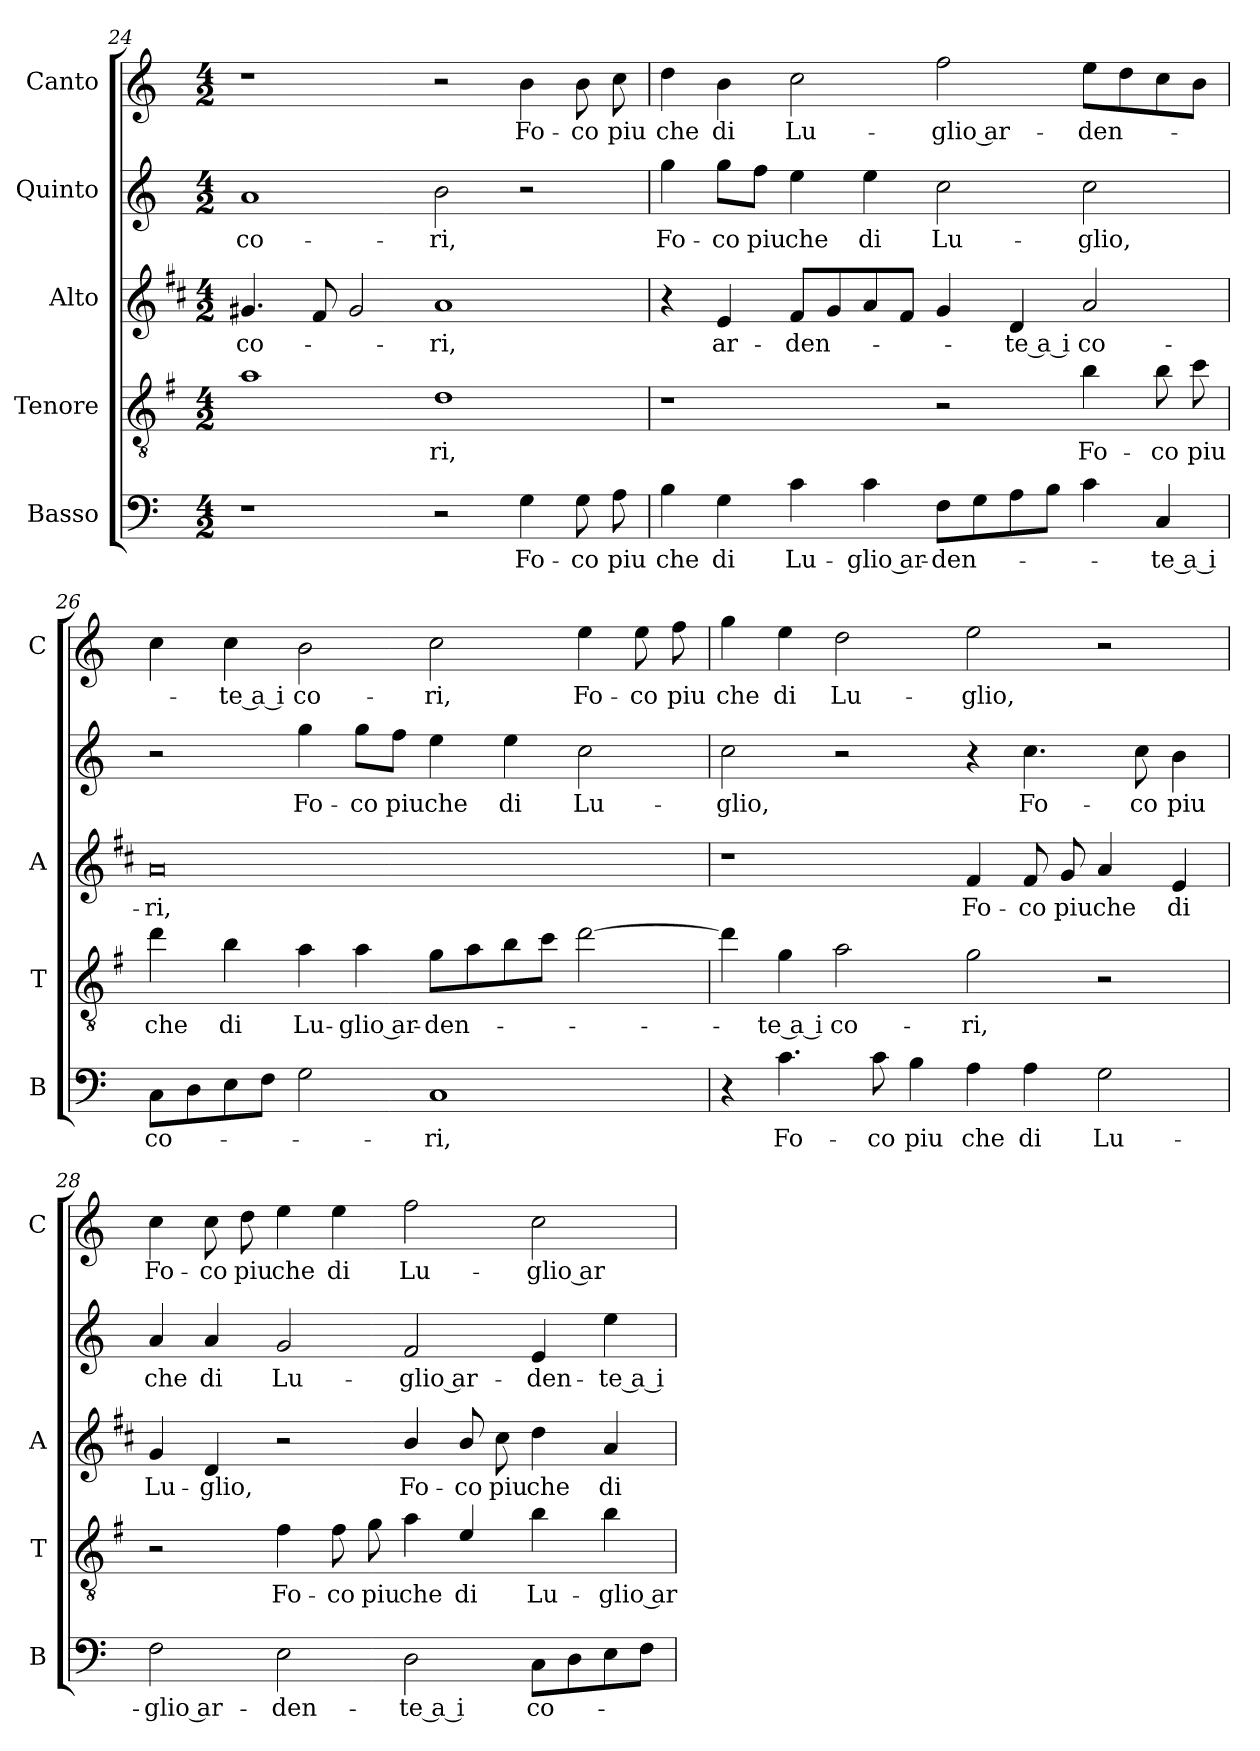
**kern	**text	**kern	**text	**kern	**text	**kern	**text	**kern	**text
*part5	*part5	*part4	*part4	*part3	*part3	*part2	*part2	*part1	*part1
*staff5	*staff5	*staff4	*staff4	*staff3	*staff3	*staff2	*staff2	*staff1	*staff1
*I"Basso	*	*I"Tenore	*	*I"Alto	*	*I"Quinto	*	*I"Canto	*
*I'B	*	*I'T	*	*I'A	*	*	*	*I'C	*
!!LO:LB:g=z
*clefF4	*	*clefGv2	*	*clefG2	*	*clefG2	*	*clefG2	*
*	*	*ITrd4c7	*	*ITrd1c2	*	*	*	*	*
*k[]	*	*k[]	*	*k[]	*	*k[]	*	*k[]	*
*C:	*	*C:	*	*C:	*	*C:	*	*C:	*
*M4/2	*	*M4/2	*	*M4/2	*	*M4/2	*	*M4/2	*
=24	=24	=24	=24	=24	=24	=24	=24	=24	=24
!	!	!	!	!	!LO:LY:b	!	!LO:LY:b	!	!
1r	.	1d	.	4.f#X/	co-	1a	co-	1r	.
.	.	.	.	8e/	.	.	.	.	.
.	.	.	.	2f#/	.	.	.	.	.
!	!	!	!LO:LY:b	!	!LO:LY:b	!	!LO:LY:b	!	!
2r	.	1G	-ri,	1g	-ri,	2b\	-ri,	2r	.
!	!LO:LY:b	!	!	!	!	!	!	!	!LO:LY:b
4G\	Fo-	.	.	.	.	2r	.	4b\	Fo-
!	!LO:LY:b	!	!	!	!	!	!	!	!LO:LY:b
8G\	-co	.	.	.	.	.	.	8b\	-co
!	!LO:LY:b	!	!	!	!	!	!	!	!LO:LY:b
8A\	piu	.	.	.	.	.	.	8cc\	piu
=25	=25	=25	=25	=25	=25	=25	=25	=25	=25
!	!LO:LY:b	!	!	!	!	!	!LO:LY:b	!	!LO:LY:b
4B\	che	1r	.	4r	.	4gg\	Fo-	4dd\	che
!	!LO:LY:b	!	!	!	!LO:LY:b	!	!LO:LY:b	!	!LO:LY:b
4G\	di	.	.	4d/	ar-	8gg\L	-co	4b\	di
!	!	!	!	!	!	!	!LO:LY:b	!	!
.	.	.	.	.	.	8ff\J	piu	.	.
!	!LO:LY:b	!	!	!	!LO:LY:b	!	!LO:LY:b	!	!LO:LY:b
4c\	Lu-	.	.	8e/L	-den-	4ee\	che	2cc\	Lu-
.	.	.	.	8f/	.	.	.	.	.
!	!LO:LY:b	!	!	!	!	!	!LO:LY:b	!	!
4c\	-glio ar-	.	.	8g/	.	4ee\	di	.	.
.	.	.	.	8e/J	.	.	.	.	.
!	!LO:LY:b	!	!	!	!	!	!LO:LY:b	!	!LO:LY:b
8F\L	-den-	2r	.	4f/	.	2cc\	Lu-	2ff\	-glio ar-
8G\	.	.	.	.	.	.	.	.	.
!	!	!	!	!	!LO:LY:b	!	!	!	!
8A\	.	.	.	4c/	-te a i	.	.	.	.
8B\J	.	.	.	.	.	.	.	.	.
!	!	!	!LO:LY:b	!	!LO:LY:b	!	!LO:LY:b	!	!LO:LY:b
4c\	.	4e\	Fo-	2g/	co-	2cc\	-glio,	8ee\L	-den-
.	.	.	.	.	.	.	.	8dd\	.
!	!LO:LY:b	!	!LO:LY:b	!	!	!	!	!	!
4C/	-te a i	8e\	-co	.	.	.	.	8cc\	.
!	!	!	!LO:LY:b	!	!	!	!	!	!
.	.	8f\	piu	.	.	.	.	8b\J	.
!!LO:LB:g=z
=26	=26	=26	=26	=26	=26	=26	=26	=26	=26
!	!LO:LY:b	!	!LO:LY:b	!	!LO:LY:b	!	!	!	!
8C\L	co-	4g\	che	0g	-ri,	2r	.	4cc\	.
8D\	.	.	.	.	.	.	.	.	.
!	!	!	!LO:LY:b	!	!	!	!	!	!LO:LY:b
8E\	.	4e\	di	.	.	.	.	4cc\	-te a i
8F\J	.	.	.	.	.	.	.	.	.
!	!	!	!LO:LY:b	!	!	!	!LO:LY:b	!	!LO:LY:b
2G\	.	4d\	Lu-	.	.	4gg\	Fo-	2b\	co-
!	!	!	!LO:LY:b	!	!	!	!LO:LY:b	!	!
.	.	4d\	-glio ar-	.	.	8gg\L	-co	.	.
!	!	!	!	!	!	!	!LO:LY:b	!	!
.	.	.	.	.	.	8ff\J	piu	.	.
!	!LO:LY:b	!	!LO:LY:b	!	!	!	!LO:LY:b	!	!LO:LY:b
1C	-ri,	8c\L	-den-	.	.	4ee\	che	2cc\	-ri,
.	.	8d\	.	.	.	.	.	.	.
!	!	!	!	!	!	!	!LO:LY:b	!	!
.	.	8e\	.	.	.	4ee\	di	.	.
.	.	8f\J	.	.	.	.	.	.	.
!	!	!	!	!	!	!	!LO:LY:b	!	!LO:LY:b
.	.	[2g\	.	.	.	2cc\	Lu-	4ee\	Fo-
!	!	!	!	!	!	!	!	!	!LO:LY:b
.	.	.	.	.	.	.	.	8ee\	-co
!	!	!	!	!	!	!	!	!	!LO:LY:b
.	.	.	.	.	.	.	.	8ff\	piu
=27	=27	=27	=27	=27	=27	=27	=27	=27	=27
!	!	!	!	!	!	!	!LO:LY:b	!	!LO:LY:b
4r	.	4g\]	.	1r	.	2cc\	-glio,	4gg\	che
!	!LO:LY:b	!	!LO:LY:b	!	!	!	!	!	!LO:LY:b
4.c\	Fo-	4c\	-te a i	.	.	.	.	4ee\	di
!	!	!	!LO:LY:b	!	!	!	!	!	!LO:LY:b
.	.	2d\	co-	.	.	2r	.	2dd\	Lu-
!	!LO:LY:b	!	!	!	!	!	!	!	!
8c\	-co	.	.	.	.	.	.	.	.
!	!LO:LY:b	!	!	!	!	!	!	!	!
4B\	piu	.	.	.	.	.	.	.	.
!	!LO:LY:b	!	!LO:LY:b	!	!LO:LY:b	!	!	!	!LO:LY:b
4A\	che	2c\	-ri,	4e/	Fo-	4r	.	2ee\	-glio,
!	!LO:LY:b	!	!	!	!LO:LY:b	!	!LO:LY:b	!	!
4A\	di	.	.	8e/	-co	4.cc\	Fo-	.	.
!	!	!	!	!	!LO:LY:b	!	!	!	!
.	.	.	.	8f/	piu	.	.	.	.
!	!LO:LY:b	!	!	!	!LO:LY:b	!	!	!	!
2G\	Lu-	2r	.	4g/	che	.	.	2r	.
!	!	!	!	!	!	!	!LO:LY:b	!	!
.	.	.	.	.	.	8cc\	-co	.	.
!	!	!	!	!	!LO:LY:b	!	!LO:LY:b	!	!
.	.	.	.	4d/	di	4b\	piu	.	.
!!LO:PB:g=z
=28	=28	=28	=28	=28	=28	=28	=28	=28	=28
!	!LO:LY:b	!	!	!	!LO:LY:b	!	!LO:LY:b	!	!LO:LY:b
2F\	-glio ar-	2r	.	4f/	Lu-	4a/	che	4cc\	Fo-
!	!	!	!	!	!LO:LY:b	!	!LO:LY:b	!	!LO:LY:b
.	.	.	.	4c/	-glio,	4a/	di	8cc\	-co
!	!	!	!	!	!	!	!	!	!LO:LY:b
.	.	.	.	.	.	.	.	8dd\	piu
!	!LO:LY:b	!	!LO:LY:b	!	!	!	!LO:LY:b	!	!LO:LY:b
2E\	-den-	4B\	Fo-	2r	.	2g/	Lu-	4ee\	che
!	!	!	!LO:LY:b	!	!	!	!	!	!LO:LY:b
.	.	8B\	-co	.	.	.	.	4ee\	di
!	!	!	!LO:LY:b	!	!	!	!	!	!
.	.	8c\	piu	.	.	.	.	.	.
!	!LO:LY:b	!	!LO:LY:b	!	!LO:LY:b	!	!LO:LY:b	!	!LO:LY:b
2D\	-te a i	4d\	che	4a/	Fo-	2f/	-glio ar-	2ff\	Lu-
!	!	!	!LO:LY:b	!	!LO:LY:b	!	!	!	!
.	.	4A/	di	8a/	-co	.	.	.	.
!	!	!	!	!	!LO:LY:b	!	!	!	!
.	.	.	.	8b\	piu	.	.	.	.
!	!LO:LY:b	!	!LO:LY:b	!	!LO:LY:b	!	!LO:LY:b	!	!LO:LY:b
8C\L	co-	4e\	Lu-	4cc\	che	4e/	-den-	2cc\	-glio ar-
8D\	.	.	.	.	.	.	.	.	.
!	!	!	!LO:LY:b	!	!LO:LY:b	!	!LO:LY:b	!	!
8E\	.	4e\	-glio ar-	4g/	di	4ee\	-te a i	.	.
8F\J	.	.	.	.	.	.	.	.	.
=	=	=	=	=	=	=	=	=	=
*-	*-	*-	*-	*-	*-	*-	*-	*-	*-
